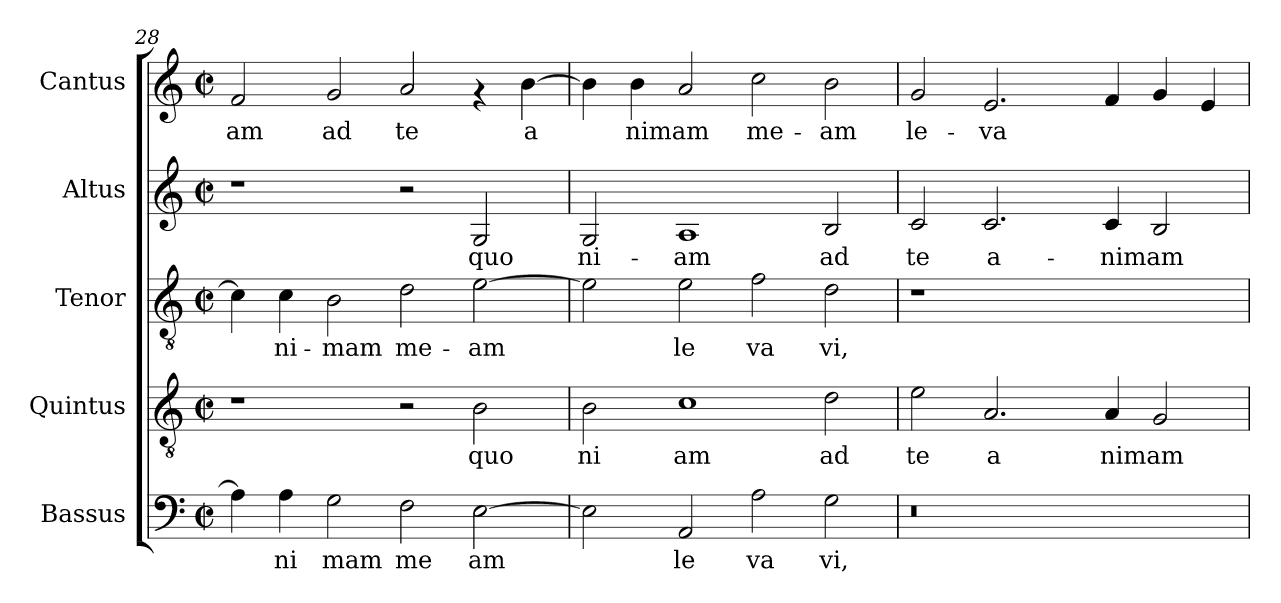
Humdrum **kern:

**kern	**text	**kern	**text	**kern	**text	**kern	**text	**kern	**text
*part5	*part5	*part4	*part4	*part3	*part3	*part2	*part2	*part1	*part1
*staff5	*staff5	*staff4	*staff4	*staff3	*staff3	*staff2	*staff2	*staff1	*staff1
*I"Bassus	*	*I"Quintus	*	*I"Tenor	*	*I"Altus	*	*I"Cantus	*
*clefF4	*	*clefGv2	*	*clefGv2	*	*clefG2	*	*clefG2	*
*k[]	*	*k[]	*	*k[]	*	*k[]	*	*k[]	*
*C:	*	*C:	*	*C:	*	*C:	*	*C:	*
*M2/2	*	*M2/2	*	*M2/2	*	*M2/2	*	*M2/2	*
*met(c|)	*	*met(c|)	*	*met(c|)	*	*met(c|)	*	*met(c|)	*
=28	=28	=28	=28	=28	=28	=28	=28	=28	=28
!	!LO:LY:b:cj	!	!	!	!LO:LY:b	!	!	!	!LO:LY:b:cj
4A\]	.	1r	.	4c\]	--	1r	.	2f/	-am
!	!LO:LY:b:cj	!	!	!	!LO:LY:b	!	!	!	!
4A\	ni	.	.	4c\	-ni-	.	.	.	.
!	!LO:LY:b:cj	!	!	!	!LO:LY:b	!	!	!	!LO:LY:b:cj
2G\	mam	.	.	2B\	-mam	.	.	2g/	ad
!	!LO:LY:b:cj	!	!	!	!LO:LY:b	!	!	!	!LO:LY:b:cj
2F\	me	2r	.	2d\	me-	2r	.	2a/	te
!	!LO:LY:b:cj	!	!LO:LY:b	!	!LO:LY:b	!	!LO:LY:b:cj	!	!
[<2E\	am	2B\	quo	[<2e\	-am	2G/	quo	4rf	.
!	!	!	!	!	!	!	!	!	!LO:LY:b:cj
.	.	.	.	.	.	.	.	[<4b\	a-
!!LO:PB:g=z
=29	=29	=29	=29	=29	=29	=29	=29	=29	=29
!	!LO:LY:b:cj	!	!LO:LY:b	!	!LO:LY:b	!	!LO:LY:b:cj	!	!LO:LY:b:cj
2E\]	.	2B\	ni	2e\]	.	2G/	ni-	4b\]	--
!	!	!	!	!	!	!	!	!	!LO:LY:b:cj
.	.	.	.	.	.	.	.	4b\	-nimam
!	!LO:LY:b:cj	!	!LO:LY:b	!	!LO:LY:b	!	!LO:LY:b:cj	!	!LO:LY:b:cj
2AA/	le	1c	am	2e\	le	1A	-am	2a/	.
!	!LO:LY:b:cj	!	!	!	!LO:LY:b	!	!	!	!LO:LY:b:cj
2A\	va	.	.	2f\	va	.	.	2cc\	me-
!	!LO:LY:b:cj	!	!LO:LY:b	!	!LO:LY:b	!	!LO:LY:b:cj	!	!LO:LY:b:cj
2G\	vi,	2d\	ad	2d\	vi,	2B/	ad	2b\	-am
=30	=30	=30	=30	=30	=30	=30	=30	=30	=30
!	!	!	!LO:LY:b	!	!	!	!LO:LY:b:cj	!	!LO:LY:b:cj
0r	.	2e\	te	1r	.	2c/	te	2g/	le-
!	!	!	!LO:LY:b	!	!	!	!LO:LY:b:cj	!	!LO:LY:b:cj
.	.	2.A/	a	.	.	2.c/	a-	2.e/	-va-
.	.	.	.	1ryy	.	.	.	.	.
!	!	!	!LO:LY:b	!	!	!	!LO:LY:b:cj	!	!LO:LY:b:cj
.	.	4A/	nimam	.	.	4c/	-nimam	4f/	--
!	!	!	!LO:LY:b	!	!	!	!LO:LY:b:cj	!	!LO:LY:b:cj
.	.	2G/	.	.	.	2B/	.	4g/	--
!	!	!	!	!	!	!	!	!	!LO:LY:b:cj
.	.	.	.	.	.	.	.	4e/	--
=	=	=	=	=	=	=	=	=	=
*-	*-	*-	*-	*-	*-	*-	*-	*-	*-
